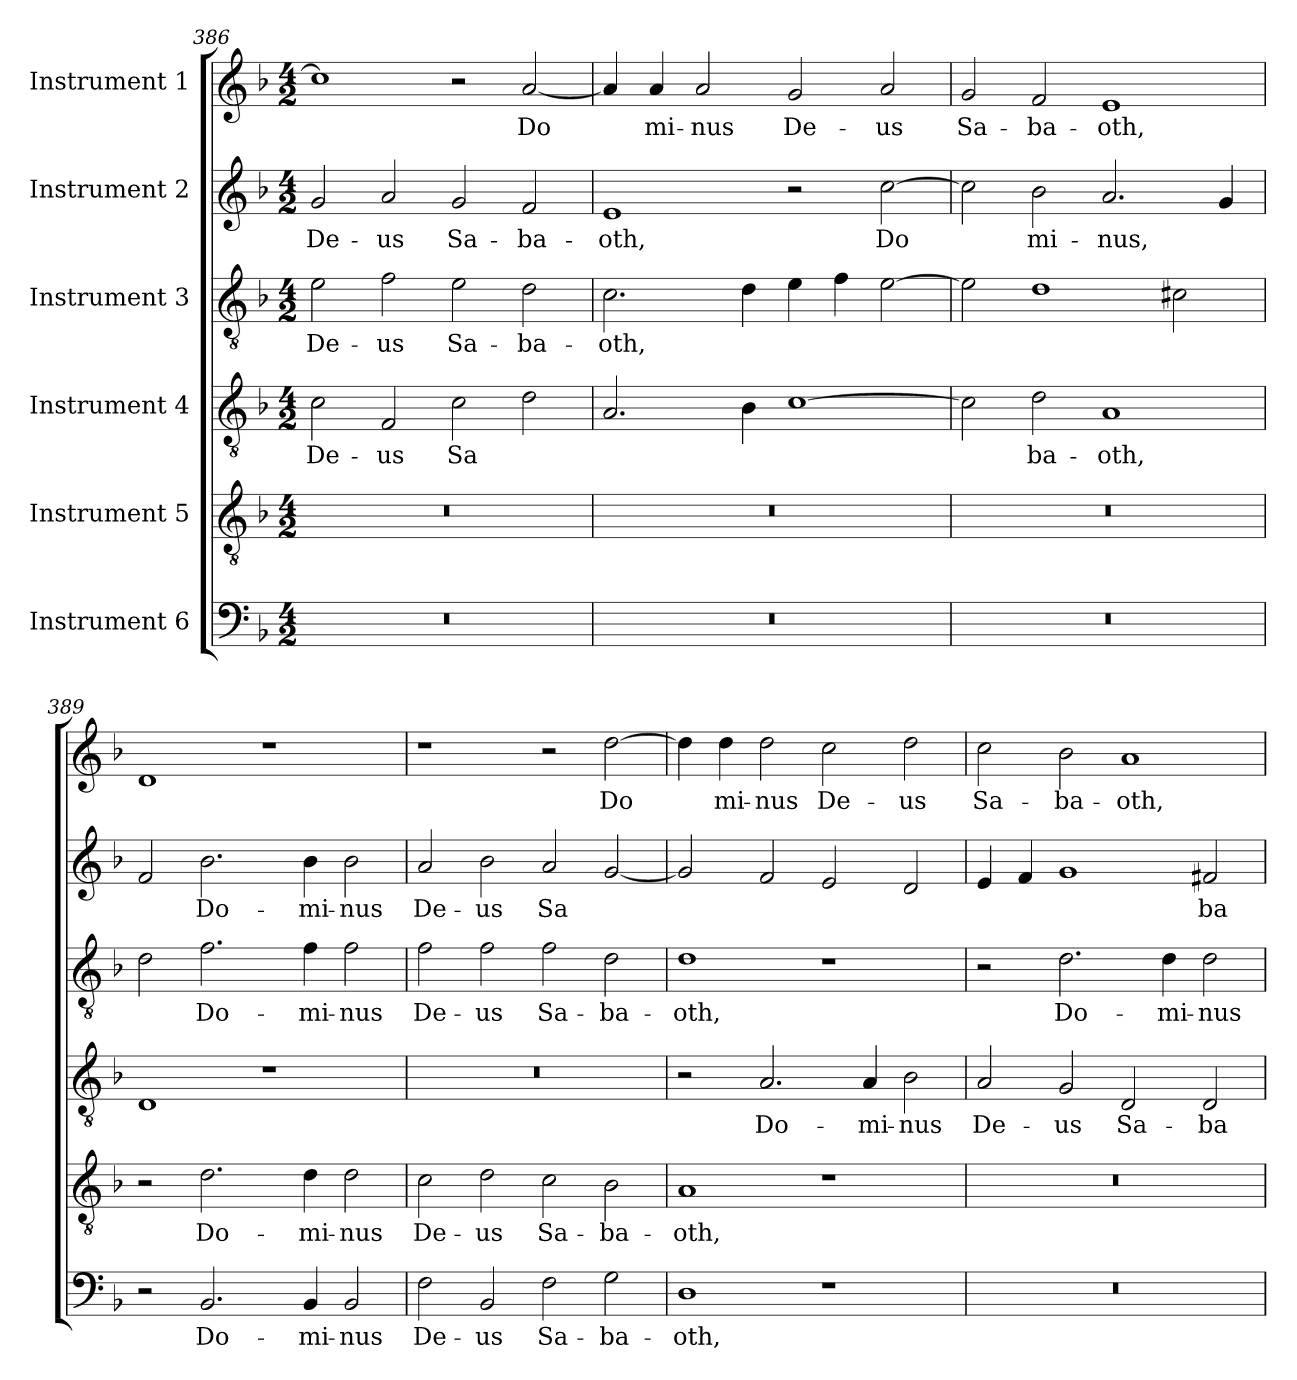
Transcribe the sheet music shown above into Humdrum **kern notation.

**kern	**text	**kern	**text	**kern	**text	**kern	**text	**kern	**text	**kern	**text
*part6	*part6	*part5	*part5	*part4	*part4	*part3	*part3	*part2	*part2	*part1	*part1
*staff6	*staff6	*staff5	*staff5	*staff4	*staff4	*staff3	*staff3	*staff2	*staff2	*staff1	*staff1
*I"Instrument 6	*	*I"Instrument 5	*	*I"Instrument 4	*	*I"Instrument 3	*	*I"Instrument 2	*	*I"Instrument 1	*
*clefF4	*	*clefGv2	*	*clefGv2	*	*clefGv2	*	*clefG2	*	*clefG2	*
*k[b-]	*	*k[b-]	*	*k[b-]	*	*k[b-]	*	*k[b-]	*	*k[b-]	*
*F:	*	*F:	*	*F:	*	*F:	*	*F:	*	*F:	*
*M4/2	*	*M4/2	*	*M4/2	*	*M4/2	*	*M4/2	*	*M4/2	*
=386	=386	=386	=386	=386	=386	=386	=386	=386	=386	=386	=386
!	!	!	!	!	!LO:LY:b:cj	!	!LO:LY:b:cj	!	!LO:LY:b:cj	!	!LO:LY:b:cj
0r	.	0r	.	2c\	De-	2e\	De-	2g/	De-	1cc]	.
!	!	!	!	!	!LO:LY:b:cj	!	!LO:LY:b:cj	!	!LO:LY:b:cj	!	!
.	.	.	.	2F/	-us	2f\	-us	2a/	-us	.	.
!	!	!	!	!	!LO:LY:b:cj	!	!LO:LY:b:cj	!	!LO:LY:b:cj	!	!
.	.	.	.	2c\	Sa-	2e\	Sa-	2g/	Sa-	2r	.
!	!	!	!	!	!LO:LY:b:cj	!	!LO:LY:b:cj	!	!LO:LY:b:cj	!	!LO:LY:b:cj
.	.	.	.	2d\	--	2d\	-ba-	2f/	-ba-	[<2a/	Do-
=387	=387	=387	=387	=387	=387	=387	=387	=387	=387	=387	=387
!	!	!	!	!	!LO:LY:b:cj	!	!LO:LY:b:cj	!	!LO:LY:b:cj	!	!LO:LY:b:cj
0r	.	0r	.	2.A/	--	2.c\	-oth,	1e	-oth,	4a/]	--
!	!	!	!	!	!	!	!	!	!	!	!LO:LY:b:cj
.	.	.	.	.	.	.	.	.	.	4a/	-mi-
!	!	!	!	!	!	!	!	!	!	!	!LO:LY:b:cj
.	.	.	.	.	.	.	.	.	.	2a/	-nus
!	!	!	!	!	!LO:LY:b:cj	!	!LO:LY:b:cj	!	!	!	!
.	.	.	.	4B-\	--	4d\	.	.	.	.	.
!	!	!	!	!	!LO:LY:b:cj	!	!LO:LY:b:cj	!	!	!	!LO:LY:b:cj
.	.	.	.	[>1c	--	4e\	.	2r	.	2g/	De-
!	!	!	!	!	!	!	!LO:LY:b:cj	!	!	!	!
.	.	.	.	.	.	4f\	.	.	.	.	.
!	!	!	!	!	!	!	!LO:LY:b:cj	!	!LO:LY:b:cj	!	!LO:LY:b:cj
.	.	.	.	.	.	[>2e\	.	[>2cc\	Do-	2a/	-us
=388	=388	=388	=388	=388	=388	=388	=388	=388	=388	=388	=388
!	!	!	!	!	!LO:LY:b:cj	!	!LO:LY:b:cj	!	!LO:LY:b:cj	!	!LO:LY:b:cj
0r	.	0r	.	2c\]	--	2e\]	.	2cc\]	--	2g/	Sa-
!	!	!	!	!	!LO:LY:b:cj	!	!LO:LY:b:cj	!	!LO:LY:b:cj	!	!LO:LY:b:cj
.	.	.	.	2d\	-ba-	1d	.	2b-\	-mi-	2f/	-ba-
!	!	!	!	!	!LO:LY:b:cj	!	!	!	!LO:LY:b:cj	!	!LO:LY:b:cj
.	.	.	.	1A	-oth,	.	.	2.a/	-nus,	1e	-oth,
!	!	!	!	!	!	!	!LO:LY:b:cj	!	!	!	!
.	.	.	.	.	.	2c#\	.	.	.	.	.
!	!	!	!	!	!	!	!	!	!LO:LY:b:cj	!	!
.	.	.	.	.	.	.	.	4g/	.	.	.
=389	=389	=389	=389	=389	=389	=389	=389	=389	=389	=389	=389
!	!	!	!	!	!LO:LY:b:cj	!	!LO:LY:b:cj	!	!LO:LY:b:cj	!	!LO:LY:b:cj
2r	.	2r	.	1D	.	2d\	.	2f/	.	1d	.
!	!LO:LY:b:cj	!	!LO:LY:b:cj	!	!	!	!LO:LY:b:cj	!	!LO:LY:b:cj	!	!
2.BB-/	Do-	2.d\	Do-	.	.	2.f\	Do-	2.b-\	Do-	.	.
.	.	.	.	1r	.	.	.	.	.	1r	.
!	!LO:LY:b:cj	!	!LO:LY:b:cj	!	!	!	!LO:LY:b:cj	!	!LO:LY:b:cj	!	!
4BB-/	-mi-	4d\	-mi-	.	.	4f\	-mi-	4b-\	-mi-	.	.
!	!LO:LY:b:cj	!	!LO:LY:b:cj	!	!	!	!LO:LY:b:cj	!	!LO:LY:b:cj	!	!
2BB-/	-nus	2d\	-nus	.	.	2f\	-nus	2b-\	-nus	.	.
=390	=390	=390	=390	=390	=390	=390	=390	=390	=390	=390	=390
!	!LO:LY:b:cj	!	!LO:LY:b:cj	!	!	!	!LO:LY:b:cj	!	!LO:LY:b:cj	!	!
2F\	De-	2c\	De-	0r	.	2f\	De-	2a/	De-	1r	.
!	!LO:LY:b:cj	!	!LO:LY:b:cj	!	!	!	!LO:LY:b:cj	!	!LO:LY:b:cj	!	!
2BB-/	-us	2d\	-us	.	.	2f\	-us	2b-\	-us	.	.
!	!LO:LY:b:cj	!	!LO:LY:b:cj	!	!	!	!LO:LY:b:cj	!	!LO:LY:b:cj	!	!
2F\	Sa-	2c\	Sa-	.	.	2f\	Sa-	2a/	Sa-	2r	.
!	!LO:LY:b:cj	!	!LO:LY:b:cj	!	!	!	!LO:LY:b:cj	!	!LO:LY:b:cj	!	!LO:LY:b:cj
2G\	-ba-	2B-\	-ba-	.	.	2d\	-ba-	[>2g/	--	[>2dd\	Do-
!!LO:PB:g=z
=391	=391	=391	=391	=391	=391	=391	=391	=391	=391	=391	=391
!	!LO:LY:b:cj	!	!LO:LY:b:cj	!	!	!	!LO:LY:b:cj	!	!LO:LY:b:cj	!	!LO:LY:b:cj
1D	-oth,	1A	-oth,	2r	.	1d	-oth,	2g/]	--	4dd\]	--
!	!	!	!	!	!	!	!	!	!	!	!LO:LY:b:cj
.	.	.	.	.	.	.	.	.	.	4dd\	-mi-
!	!	!	!	!	!LO:LY:b:cj	!	!	!	!LO:LY:b:cj	!	!LO:LY:b:cj
.	.	.	.	2.A/	Do-	.	.	2f/	--	2dd\	-nus
!	!	!	!	!	!	!	!	!	!LO:LY:b:cj	!	!LO:LY:b:cj
1r	.	1r	.	.	.	1r	.	2e/	--	2cc\	De-
!	!	!	!	!	!LO:LY:b:cj	!	!	!	!	!	!
.	.	.	.	4A/	-mi-	.	.	.	.	.	.
!	!	!	!	!	!LO:LY:b:cj	!	!	!	!LO:LY:b:cj	!	!LO:LY:b:cj
.	.	.	.	2B-\	-nus	.	.	2d/	--	2dd\	-us
=392	=392	=392	=392	=392	=392	=392	=392	=392	=392	=392	=392
!	!	!	!	!	!LO:LY:b:cj	!	!	!	!LO:LY:b:cj	!	!LO:LY:b:cj
0r	.	0r	.	2A/	De-	2r	.	4e/	--	2cc\	Sa-
!	!	!	!	!	!	!	!	!	!LO:LY:b:cj	!	!
.	.	.	.	.	.	.	.	4f/	--	.	.
!	!	!	!	!	!LO:LY:b:cj	!	!LO:LY:b:cj	!	!LO:LY:b:cj	!	!LO:LY:b:cj
.	.	.	.	2G/	-us	2.d\	Do-	1g	--	2b-\	-ba-
!	!	!	!	!	!LO:LY:b:cj	!	!	!	!	!	!LO:LY:b:cj
.	.	.	.	2D/	Sa-	.	.	.	.	1a	-oth,
!	!	!	!	!	!	!	!LO:LY:b:cj	!	!	!	!
.	.	.	.	.	.	4d\	-mi-	.	.	.	.
!	!	!	!	!	!LO:LY:b:cj	!	!LO:LY:b:cj	!	!LO:LY:b:cj	!	!
.	.	.	.	2D/	-ba-	2d\	-nus	2f#/	-ba-	.	.
=	=	=	=	=	=	=	=	=	=	=	=
*-	*-	*-	*-	*-	*-	*-	*-	*-	*-	*-	*-
